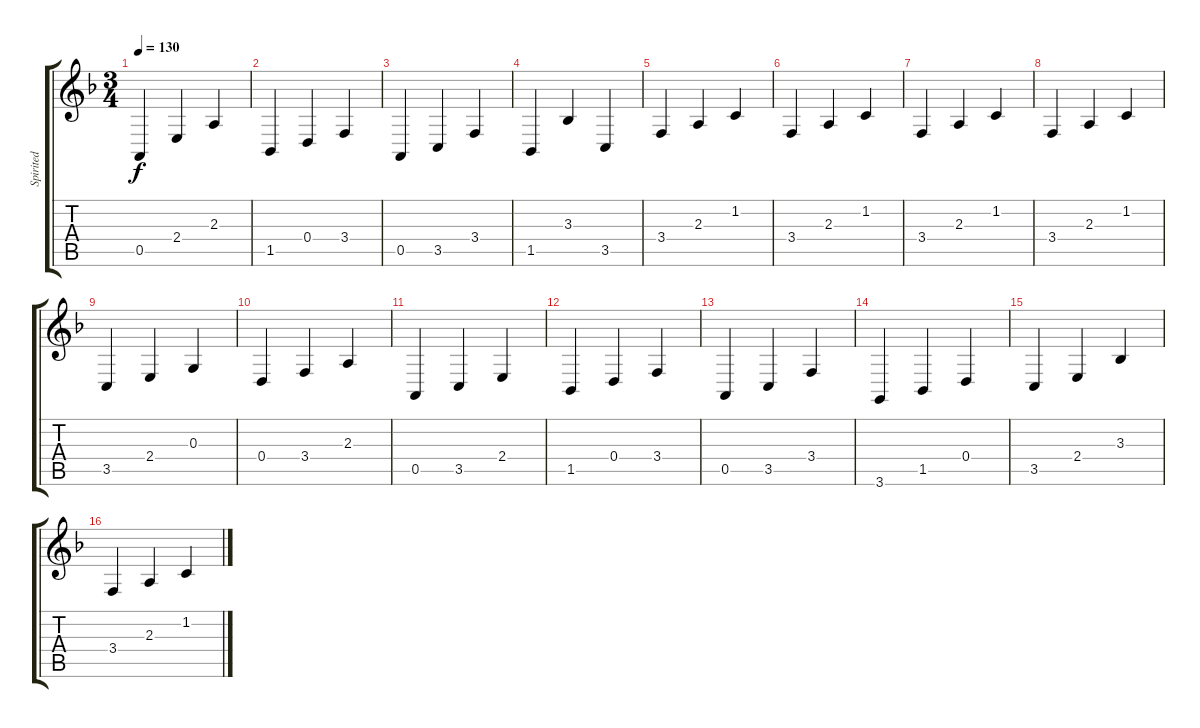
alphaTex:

\track ("Spirited " "Spirited ") {instrument acousticgrandpiano}
\staff {score tabs}
\tuning (E4 B3 G3 D3 A2 E2) {hide}
\ts (3 4)
\tempo 130
\clef g2
\ks f
0.5.4{dy f} 2.4.4 2.3.4 |
1.5.4 0.4.4 3.4.4 |
0.5.4 3.5.4 3.4.4 |
1.5.4 3.3.4 3.5.4 |
3.4.4 2.3.4 1.2.4 |
3.4.4 2.3.4 1.2.4 |
3.4.4 2.3.4 1.2.4 |
3.4.4 2.3.4 1.2.4 |
3.5.4 2.4.4 0.3.4 |
0.4.4 3.4.4 2.3.4 |
0.5.4 3.5.4 2.4.4 |
1.5.4 0.4.4 3.4.4 |
0.5.4 3.5.4 3.4.4 |
3.6.4 1.5.4 0.4.4 |
3.5.4 2.4.4 3.3.4 |
3.4.4 2.3.4 1.2.4
